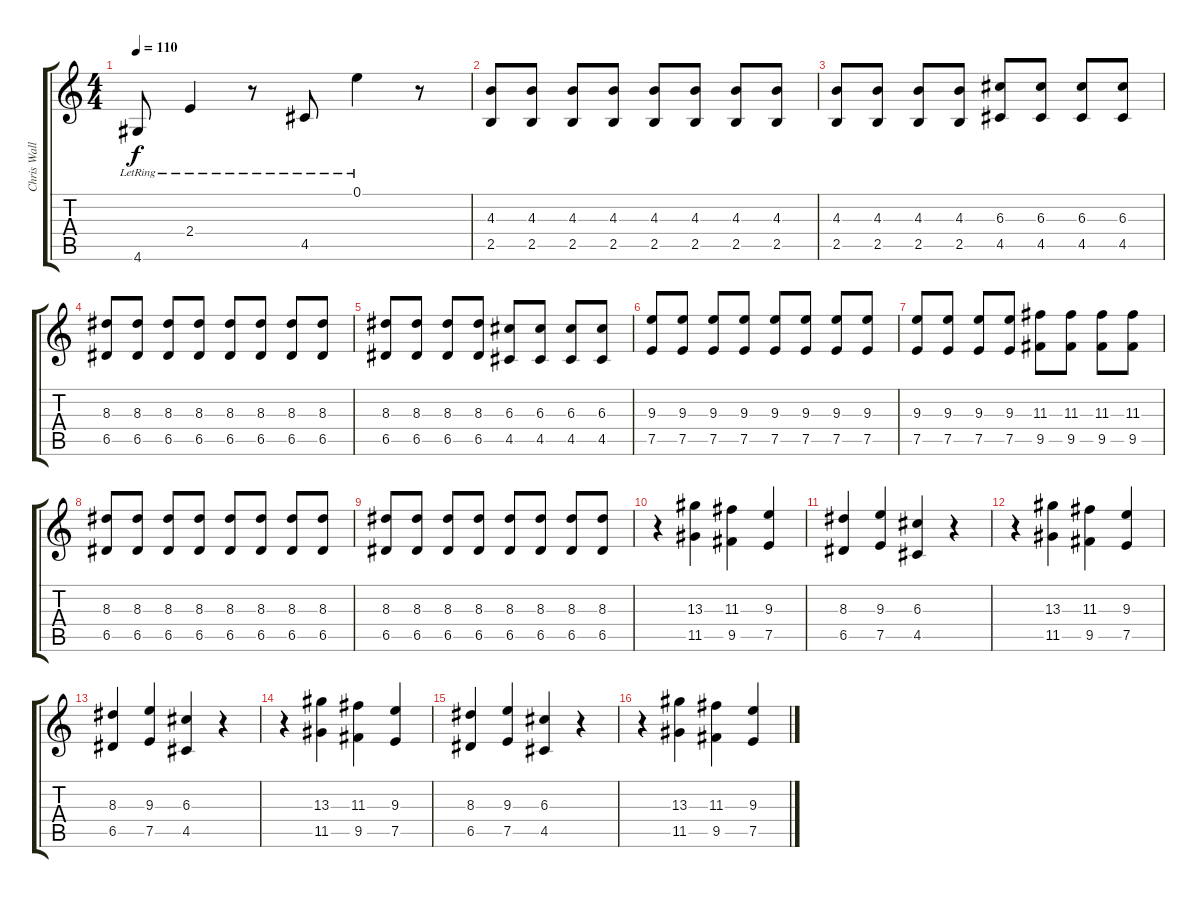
\track ("Chris Walla" "Chris Wall") {instrument acousticguitarsteel}
\staff {score tabs}
\tuning (E4 B3 G3 D3 A2 E2) {hide}
\ts (4 4)
\tempo 110
\clef g2
\ks c
4.6{lr}.8{dy f} 2.4{lr}.4 r.8 4.5{lr}.8 0.1{lr}.4 r.8 |
(4.3 2.5).8 (4.3 2.5).8 (4.3 2.5).8 (4.3 2.5).8 (4.3 2.5).8 (4.3 2.5).8 (4.3 2.5).8 (4.3 2.5).8 |
(4.3 2.5).8 (4.3 2.5).8 (4.3 2.5).8 (4.3 2.5).8 (6.3 4.5).8 (6.3 4.5).8 (6.3 4.5).8 (6.3 4.5).8 |
(8.3 6.5).8 (8.3 6.5).8 (8.3 6.5).8 (8.3 6.5).8 (8.3 6.5).8 (8.3 6.5).8 (8.3 6.5).8 (8.3 6.5).8 |
(8.3 6.5).8 (8.3 6.5).8 (8.3 6.5).8 (8.3 6.5).8 (6.3 4.5).8 (6.3 4.5).8 (6.3 4.5).8 (6.3 4.5).8 |
(9.3 7.5).8 (9.3 7.5).8 (9.3 7.5).8 (9.3 7.5).8 (9.3 7.5).8 (9.3 7.5).8 (9.3 7.5).8 (9.3 7.5).8 |
(9.3 7.5).8 (9.3 7.5).8 (9.3 7.5).8 (9.3 7.5).8 (11.3 9.5).8 (11.3 9.5).8 (11.3 9.5).8 (11.3 9.5).8 |
(8.3 6.5).8 (8.3 6.5).8 (8.3 6.5).8 (8.3 6.5).8 (8.3 6.5).8 (8.3 6.5).8 (8.3 6.5).8 (8.3 6.5).8 |
(8.3 6.5).8 (8.3 6.5).8 (8.3 6.5).8 (8.3 6.5).8 (8.3 6.5).8 (8.3 6.5).8 (8.3 6.5).8 (8.3 6.5).8 |
r.4 (13.3 11.5).4 (11.3 9.5).4 (9.3 7.5).4 |
(8.3 6.5).4 (9.3 7.5).4 (6.3 4.5).4 r.4 |
r.4 (13.3 11.5).4 (11.3 9.5).4 (9.3 7.5).4 |
(8.3 6.5).4 (9.3 7.5).4 (6.3 4.5).4 r.4 |
r.4 (13.3 11.5).4 (11.3 9.5).4 (9.3 7.5).4 |
(8.3 6.5).4 (9.3 7.5).4 (6.3 4.5).4 r.4 |
r.4 (13.3 11.5).4 (11.3 9.5).4 (9.3 7.5).4
